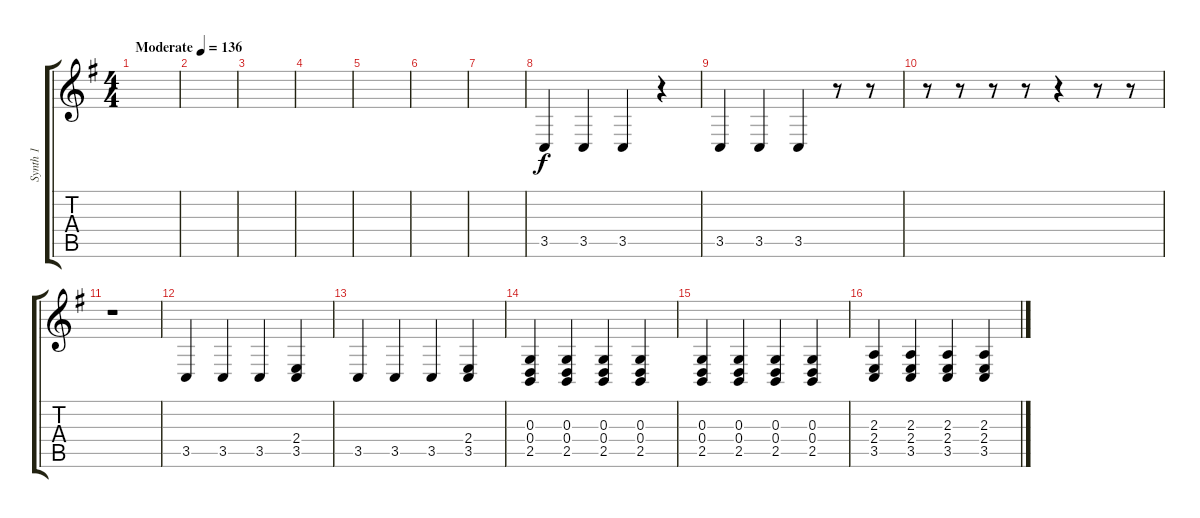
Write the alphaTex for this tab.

\track ("Synth 1" "Synth 1") {instrument acousticgrandpiano}
\staff {score tabs}
\tuning (E4 B3 G3 D3 A2 E2) {hide}
\ts (4 4)
\tempo (136 "Moderate")
\clef g2
\ks g
|
|
|
|
|
|
|
3.5.4 3.5.4 3.5.4 r.4 |
3.5.4 3.5.4 3.5.4 r.8 r.8 |
r.8 r.8 r.8 r.8 r.4 r.8 r.8 |
r.1 |
3.5.4 3.5.4 3.5.4 (2.4 3.5).4 |
3.5.4 3.5.4 3.5.4 (2.4 3.5).4 |
(0.3 0.4 2.5).4 (0.3 0.4 2.5).4 (0.3 0.4 2.5).4 (0.3 0.4 2.5).4 |
(0.3 0.4 2.5).4 (0.3 0.4 2.5).4 (0.3 0.4 2.5).4 (0.3 0.4 2.5).4 |
(2.3 2.4 3.5).4 (2.3 2.4 3.5).4 (2.3 2.4 3.5).4 (2.3 2.4 3.5).4
